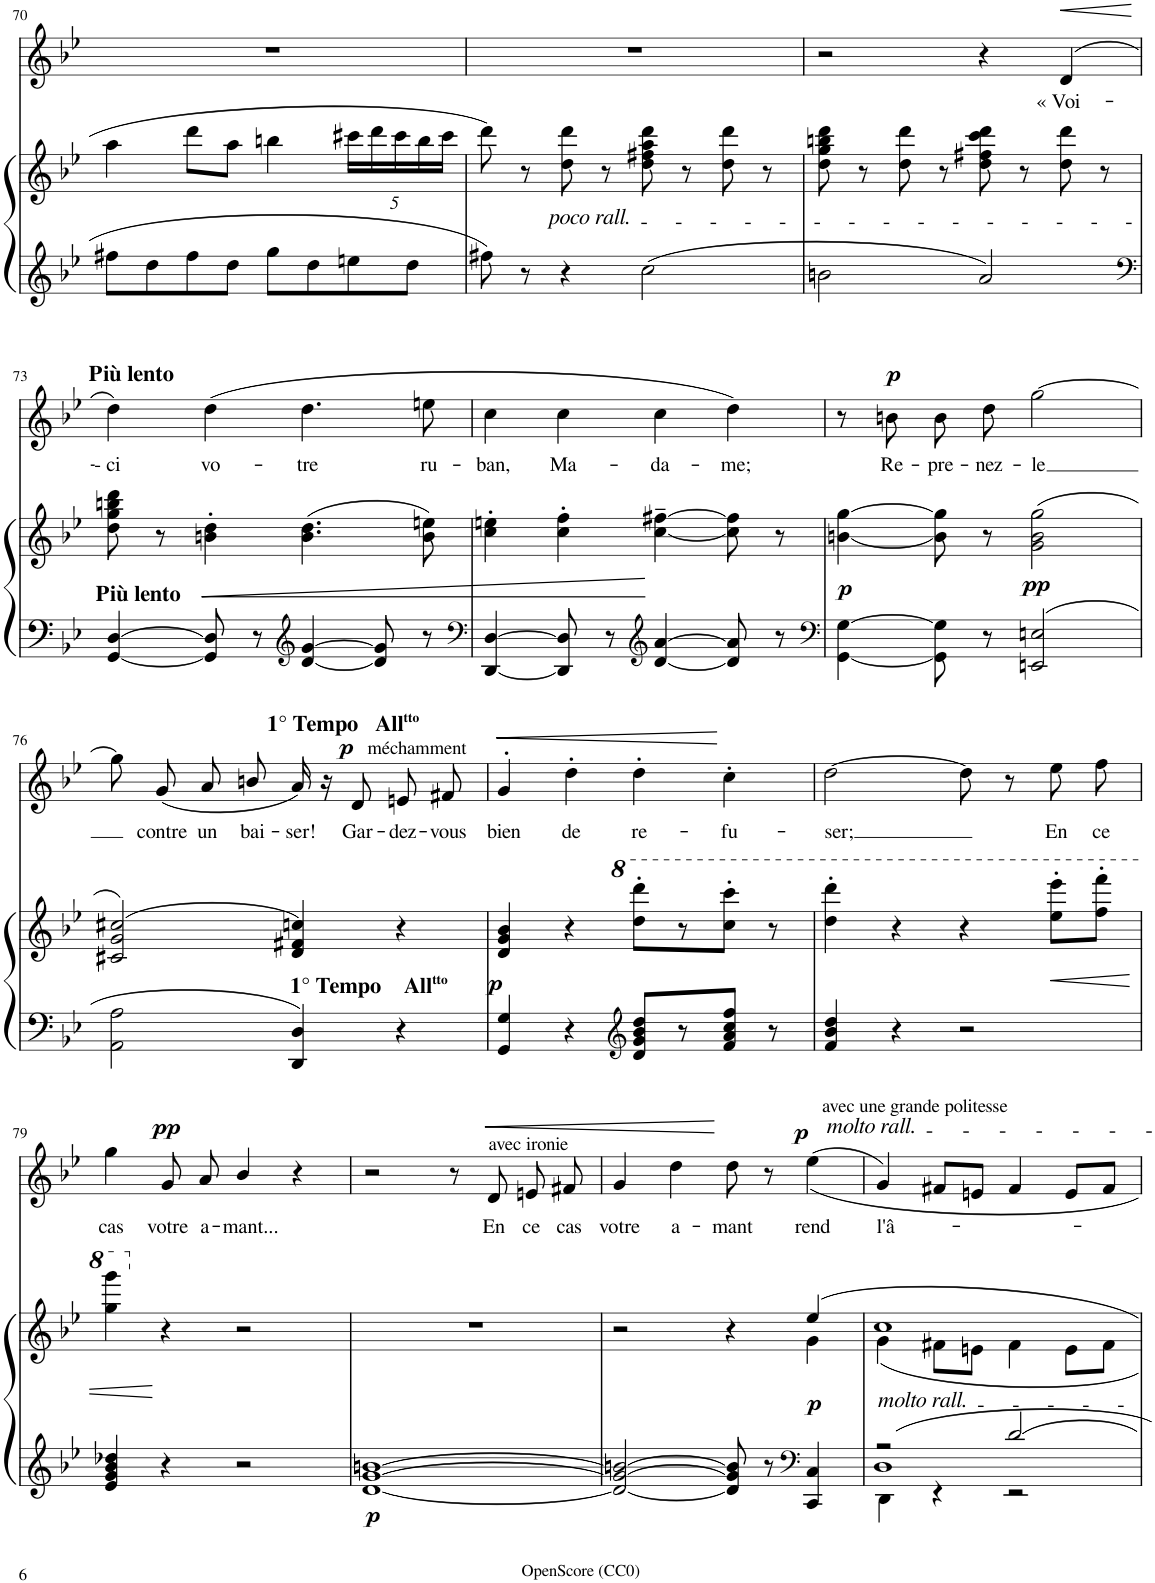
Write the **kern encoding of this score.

**kern	**kern	**dynam	**kern	**text	**dynam
*part2	*part2	*part2	*part1	*part1	*part1
*staff3	*staff2	*staff2/3	*staff1	*staff1	*staff1
*I"Piano	*	*	*I"Voix	*	*
*I'Pno	*	*	*	*	*
!!LO:PB:g=z
*clefG2	*clefG2	*	*clefG2	*	*
*k[b-e-]	*k[b-e-]	*	*k[b-e-]	*	*
*M4/4	*M4/4	*	*M4/4	*	*
*met(c)	*met(c)	*	*met(c)	*	*
=70	=70	=70	=70	=70	=70
8ff#X\L	4aa\	.	1r	.	.
8dd\	.	.	.	.	.
8ff#\	8ddd\L	.	.	.	.
8dd\J	8aa\J	.	.	.	.
8gg\L	4bbn\	.	.	.	.
8dd\	.	.	.	.	.
*	*Xbrackettup	*	*	*	*
8een\	20ccc#X\LL	.	.	.	.
.	20ddd\	.	.	.	.
.	20ccc#\	.	.	.	.
8dd\J	.	.	.	.	.
.	20bb\	.	.	.	.
.	20ccc#\JJ	.	.	.	.
=71	=71	=71	=71	=71	=71
8ff#X\	8ddd\	.	1r	.	.
8r	8r	.	.	.	.
!	!LO:TX:b:t=poco rall.	!	!	!	!
4r	8dd\ 8ddd\	.	.	.	.
.	8r	.	.	.	.
2cc\	8dd\ 8ff#X\ 8aa\ 8ddd\	.	.	.	.
.	8r	.	.	.	.
.	8dd\ 8ddd\	.	.	.	.
.	8r	.	.	.	.
=72	=72	=72	=72	=72	=72
2bn\	8dd\ 8gg\ 8bbn\ 8ddd\	.	2r	.	.
.	8r	.	.	.	.
.	8dd\ 8ddd\	.	.	.	.
.	8r	.	.	.	.
2a/	8dd\ 8ff#X\ 8ccc\ 8ddd\	.	4r	.	.
.	8r	.	.	.	.
!	!	!	!	!LO:LY:b	!LO:HP:b
.	8dd\ 8ddd\	.	(>4d/	« Voi-	<
.	8r	.	.	.	.
.	.	.	.	.	[
!!LO:LB:g=z
=73	=73	=73	=73	=73	=73
*clefF4	*	*	*	*	*
!	!	!	!LO:TX:a:B:t=Più lento	!	!
!	!LO:TX:b:B:t=Più lento	!	!	!	!
!	!	!	!	!LO:LY:b	!
[4GG/ [4D/	8dd\ 8gg\ 8bbn\ 8ddd\	.	4dd\)	-- ci	.
.	8r	.	.	.	.
!	!	!	!	!LO:LY:b	!
8GG/] 8D/]	4bn\' 4dd\'	.	(4dd\	vo-	.
8r	.	.	.	.	.
*clefG2	*	*	*	*	*
!	!	!	!	!LO:LY:b	!
[4d/ [4g/	(4.b\ 4.dd\	.	4.dd\	-tre	.
8d/] 8g/]	.	.	.	.	.
!	!	!	!	!LO:LY:b	!
8r	8b\ 8een\)	.	8een\	ru-	.
=74	=74	=74	=74	=74	=74
*clefF4	*	*	*	*	*
!	!	!	!	!LO:LY:b	!
[4DD/ [4D/	4cc\' 4een\'	.	4cc\	-ban,	.
!	!	!	!	!LO:LY:b	!
8DD/] 8D/]	4cc\' 4ff\'	.	4cc\	Ma-	.
8r	.	.	.	.	.
*clefG2	*	*	*	*	*
!	!	!	!	!LO:LY:b	!
[4d/ [4a/	[4cc\~ [4ff#X\~	.	4cc\	-da-	.
!	!	!	!	!LO:LY:b	!
8d/] 8a/]	8cc\] 8ff#\]	.	4dd\)	-me;	.
8r	8r	.	.	.	.
=75	=75	=75	=75	=75	=75
*clefF4	*	*	*	*	*
!	!	!LO:DY:b	!	!	!
[4GG\ [4G\	[4bn\ [4gg\	p	8r	.	.
!	!	!	!	!LO:LY:b	!LO:DY:a
.	.	.	8bn\	Re-	p
!	!	!	!	!LO:LY:b	!
8GG\] 8G\]	8b\] 8gg\]	.	8b\	-pre-	.
!	!	!	!	!LO:LY:b	!
8r	8r	.	8dd\	-nez-	.
!	!	!LO:DY:b	!	!LO:LY:b	!
2EEn/ 2En/	(2g\ 2b\ 2gg\	pp	[2gg\	-le	.
!!LO:LB:g=z
=76	=76	=76	=76	=76	=76
2AA\ 2A\	(>2c#X/ 2g/ 2cc#X/)	.	8gg\]	.	.
!	!	!	!	!LO:LY:b	!
.	.	.	(8g/	contre	.
!	!	!	!	!LO:LY:b	!
.	.	.	8a/	un	.
!	!	!	!	!LO:LY:b	!
.	.	.	8bn/	bai-	.
!LO:TX:a:B:t=1° Tempo    All	!	!	!	!	!
!LO:TX:a:t=tto	!	!	!	!	!
!	!	!	!	!LO:LY:b	!
4DD/ 4D/	4d/ 4f#X/ 4ccn/)	.	16a/)	-ser!	.
.	.	.	16r	.	.
!	!	!	!LO:TX:a:B:t=1° Tempo   All	!	!
!	!	!	!LO:TX:a:t=tto	!	!
!	!	!	!LO:TX:a:t=méchamment	!	!
!	!	!	!	!LO:LY:b	!LO:DY:a
.	.	.	8d/	Gar-	p
!	!	!	!	!LO:LY:b	!
4r	4r	.	8en/	-dez-	.
!	!	!	!	!LO:LY:b	!
.	.	.	8f#X/	-vous	.
=77	=77	=77	=77	=77	=77
!	!	!LO:DY:a=2	!	!LO:LY:b	!LO:HP:b
4GG/ 4G/	4d/ 4g/ 4b-/	p	4g'>/	bien	<
!	!	!	!	!LO:LY:b	!
4r	4r	.	4dd'\	de	.
*clefG2	*	*	*	*	*
*	*8va	*	*	*	*
!	!	!	!	!LO:LY:b	!
8d/ 8g/ 8b-/ 8dd/L	8ddd\' 8dddd\'L	.	4dd'\	re-	.
8r	8r	.	.	.	.
!	!	!	!	!LO:LY:b	!
8f/ 8a/ 8cc/ 8ff/J	8ccc\' 8cccc\'J	.	4cc'\	-fu-	[
8r	8r	.	.	.	.
=78	=78	=78	=78	=78	=78
!	!	!	!	!LO:LY:b	!
4f/ 4b-/ 4dd/	4ddd\' 4dddd\'	.	[2dd\	-ser;	.
4r	4r	.	.	.	.
2r	4r	.	8dd\]	.	.
.	.	.	8r	.	.
!	!	!LO:HP:b	!	!LO:LY:b	!
.	8eee-\' 8eeee-\'L	<	8ee-\	En	.
!	!	!	!	!LO:LY:b	!
.	8fff\' 8ffff\'J	.	8ff\	ce	.
!!LO:LB:g=z
=79	=79	=79	=79	=79	=79
!	!	!	!	!LO:LY:b	!
4e-/ 4g/ 4b-/ 4dd-X/	4ggg\ 4gggg\	.	4gg\	cas	.
*	*X8va	*	*	*	*
!	!	!	!	!LO:LY:b	!LO:DY:a
4r	4r	[	8g/	votre	pp
!	!	!	!	!LO:LY:b	!
.	.	.	8a/	a-	.
!	!	!	!	!LO:LY:b	!
2r	2r	.	4b-/	-mant...	.
.	.	.	4r	.	.
=80	=80	=80	=80	=80	=80
!	!	!LO:DY:b=2	!	!	!
[1d [>1g [1bn	1r	p	2r	.	.
.	.	.	8r	.	.
!	!	!	!LO:TX:a:t=avec ironie	!	!
!	!	!	!	!LO:LY:b	!LO:HP:b
.	.	.	8d/	En	<
!	!	!	!	!LO:LY:b	!
.	.	.	8en/	ce	.
!	!	!	!	!LO:LY:b	!
.	.	.	8f#X/	cas	.
=81	=81	=81	=81	=81	=81
*	*^	*	*	*	*
!	!	!	!	!	!LO:LY:b	!
2d/_ 2g/_ 2bn/_	2r	2.ryy	.	4g/	votre	.
!	!	!	!	!	!LO:LY:b	!
.	.	.	.	4dd\	a-	.
!	!	!	!	!	!LO:LY:b	!
8d/] 8g/] 8b/]	4r	.	.	8dd\	-mant	[
8r	.	.	.	8r	.	.
*clefF4	*	*	*	*	*	*
!	!	!	!	!LO:TX:a:t=avec une grande politesse	!	!
!	!	!	!	!LO:TX:a:t=molto rall.	!	!
!	!	!	!LO:DY:b	!	!LO:LY:b	!LO:DY:a
4CC/ 4C/	4ee-/	4g\	p	(4ee-\	rend	p
=82	=82	=82	=82	=82	=82	=82
*^	*	*	*	*	*	*
*	*^	*	*	*	*	*	*
!	!	!	!LO:TX:b:t=molto rall.	!	!	!	!	!
!	!	!	!	!	!	!	!LO:LY:b	!
2r	1D	4DD\	1cc	4g\	.	4g/)	l'â-	.
.	.	4r	.	8f#X\L	.	8f#X/L	.	.
.	.	.	.	8en\J	.	8en/J	.	.
2d/	.	2r	.	4f#\	.	4f#/	.	.
.	.	.	.	8e\L	.	8e/L	.	.
.	.	.	.	8f#\J	.	8f#/J	.	.
*v	*v	*v	*	*	*	*	*	*
*	*v	*v	*	*	*	*
=	=	=	=	=	=
*-	*-	*-	*-	*-	*-
